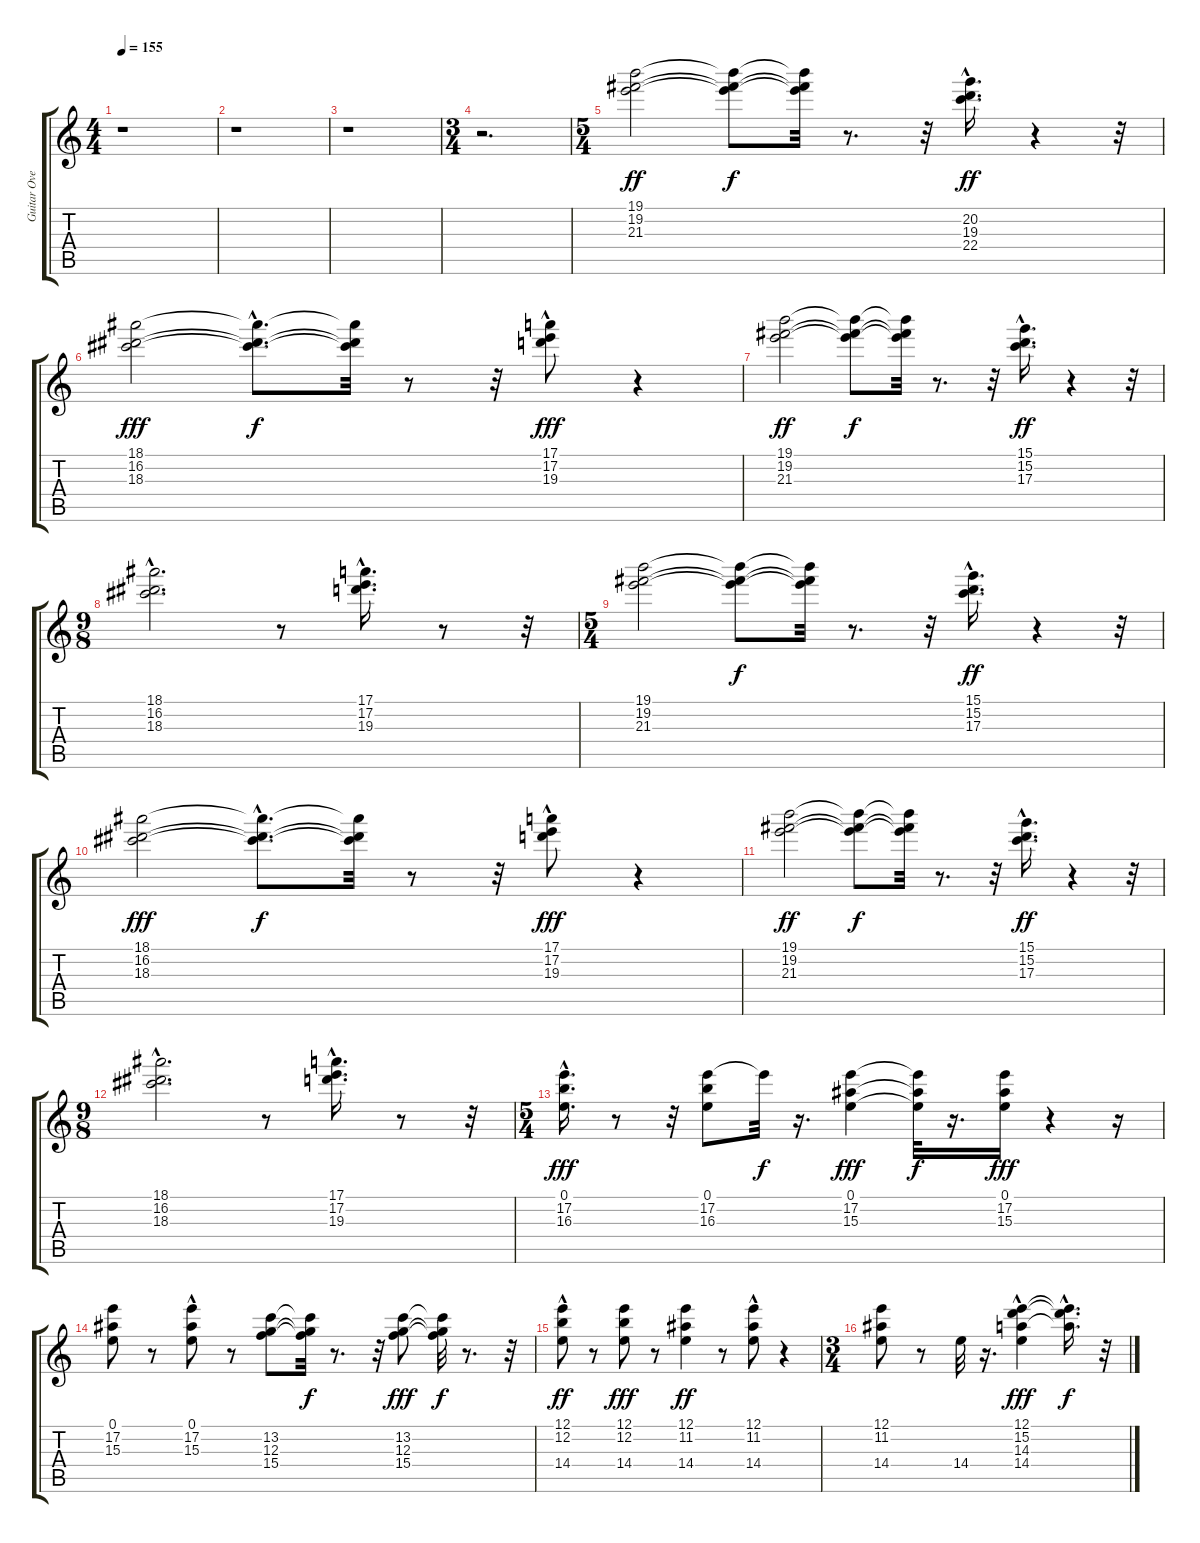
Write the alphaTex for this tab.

\track ("Guitar Overdr+Clean     " "Guitar Ove") {instrument overdrivenguitar}
\staff {score tabs}
\tuning (E4 B3 G3 D3 A2 E2) {hide}
\ts (4 4)
\tempo 155
\clef g2
\ks c
r.1{dy fff} |
r.1 |
r.1 |
\ts (3 4)
r.2{d} |
\ts (5 4)
(19.1 19.2 21.3).2{dy ff instrument overdrivenguitar} (19.1{t} 19.2{t} 21.3{t}).8{dy f} (19.1{t} 19.2{t} 21.3{t}).32 r.8{d} r.32 (20.2{hac} 19.3{hac} 22.4{hac}).16{d dy ff} r.4 r.32 |
(18.1 16.2 18.3).2{dy fff} (18.1{hac t} 16.2{hac t} 18.3{hac t}).8{d dy f} (18.1{t} 16.2{t} 18.3{t}).32 r.8 r.32 (17.1 17.2{hac} 19.3).8{dy fff} r.4 |
(19.1 19.2 21.3).2{dy ff} (19.1{t} 19.2{t} 21.3{t}).8{dy f} (19.1{t} 19.2{t} 21.3{t}).32 r.8{d} r.32 (15.1{hac} 15.2{hac} 17.3{hac}).16{d dy ff} r.4 r.32 |
\ts (9 8)
(18.1{hac} 16.2{hac} 18.3{hac}).2{d} r.8 (17.1{hac} 17.2{hac} 19.3{hac}).16{d} r.8 r.32 |
\ts (5 4)
(19.1 19.2 21.3).2 (19.1{t} 19.2{t} 21.3{t}).8{dy f} (19.1{t} 19.2{t} 21.3{t}).32 r.8{d} r.32 (15.1{hac} 15.2{hac} 17.3{hac}).16{d dy ff} r.4 r.32 |
(18.1 16.2 18.3).2{dy fff} (18.1{hac t} 16.2{hac t} 18.3{hac t}).8{d dy f} (18.1{t} 16.2{t} 18.3{t}).32 r.8 r.32 (17.1 17.2{hac} 19.3).8{dy fff} r.4 |
(19.1 19.2 21.3).2{dy ff} (19.1{t} 19.2{t} 21.3{t}).8{dy f} (19.1{t} 19.2{t} 21.3{t}).32 r.8{d} r.32 (15.1{hac} 15.2{hac} 17.3{hac}).16{d dy ff} r.4 r.32 |
\ts (9 8)
(18.1{hac} 16.2{hac} 18.3{hac}).2{d} r.8 (17.1{hac} 17.2{hac} 19.3{hac}).16{d} r.8 r.32 |
\ts (5 4)
(0.1{hac} 17.2{hac} 16.3{hac}).16{d dy fff volume 6} r.8 r.32 (0.1 17.2 16.3).8 17.2{t}.32{dy f} r.16{d} (0.1 17.2 15.3).4{dy fff} (0.1{t} 17.2{t} 15.3{t}).32{dy f} r.16{d} (0.1 17.2 15.3).16{dy fff} r.4 r.16 |
(0.1 17.2 15.3).8 r.8 (0.1 17.2{hac} 15.3{hac}).8 r.8 (13.2 12.3 15.4).8 (13.2{t} 12.3{t} 15.4{t}).32{dy f} r.8{d} r.32 (13.2 12.3 15.4).8{dy fff} (13.2{t} 12.3{t} 15.4{t}).32{dy f} r.8{d} r.32 |
(12.1 12.2{hac} 14.4{hac}).8{dy ff} r.8 (12.1 12.2 14.4).8{dy fff} r.8 (12.1 11.2 14.4).4{dy ff} r.8 (12.1{hac} 11.2 14.4).8 r.4 |
\ts (3 4)
(12.1 11.2 14.4).8 r.8 14.4.32 r.16{d} (12.1 15.2 14.3 14.4{hac}).4{dy fff} (12.1{t} 15.2{t} 14.3{hac t}).16{d dy f} r.32
